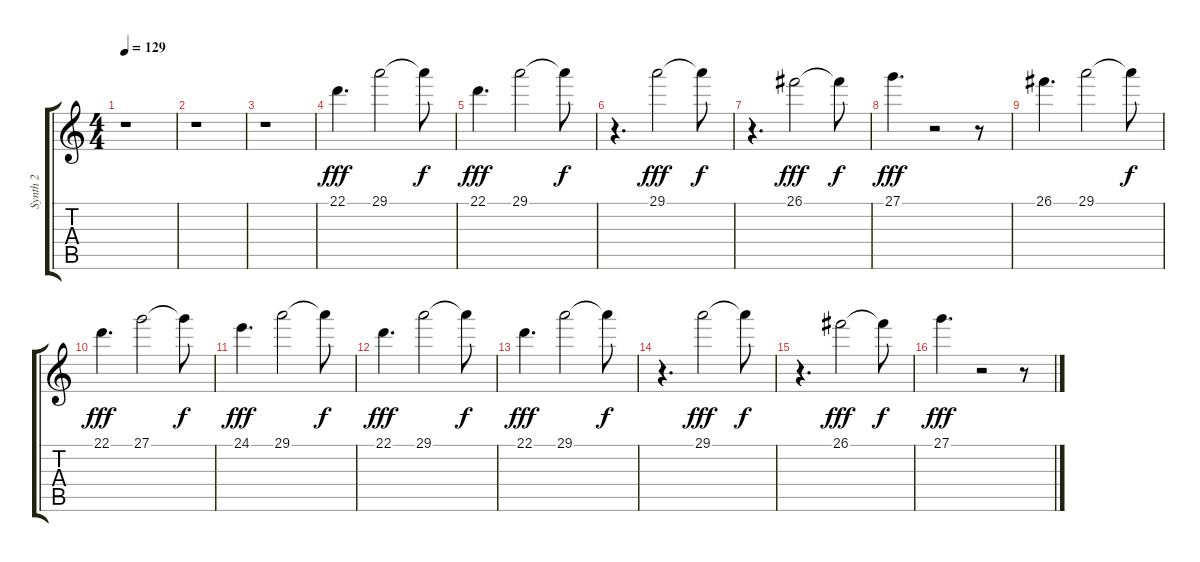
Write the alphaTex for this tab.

\track ("Synth 2" "Synth 2") {instrument pad8sweep}
\staff {score tabs}
\tuning (E4 B3 G3 D3 A2 E2) {hide}
\ts (4 4)
\tempo 129
\clef g2
\ks c
r.1{dy f} |
r.1 |
r.1 |
22.1.4{d dy fff} 29.1.2 29.1{t}.8{dy f} |
22.1.4{d dy fff} 29.1.2 29.1{t}.8{dy f} |
r.4{d} 29.1.2{dy fff} 29.1{t}.8{dy f} |
r.4{d} 26.1.2{dy fff} 26.1{t}.8{dy f} |
27.1.4{d dy fff} r.2 r.8 |
26.1.4{d} 29.1.2 29.1{t}.8{dy f} |
22.1.4{d dy fff} 27.1.2 27.1{t}.8{dy f} |
24.1.4{d dy fff} 29.1.2 29.1{t}.8{dy f} |
22.1.4{d dy fff} 29.1.2 29.1{t}.8{dy f} |
22.1.4{d dy fff} 29.1.2 29.1{t}.8{dy f} |
r.4{d} 29.1.2{dy fff} 29.1{t}.8{dy f} |
r.4{d} 26.1.2{dy fff} 26.1{t}.8{dy f} |
27.1.4{d dy fff} r.2 r.8
